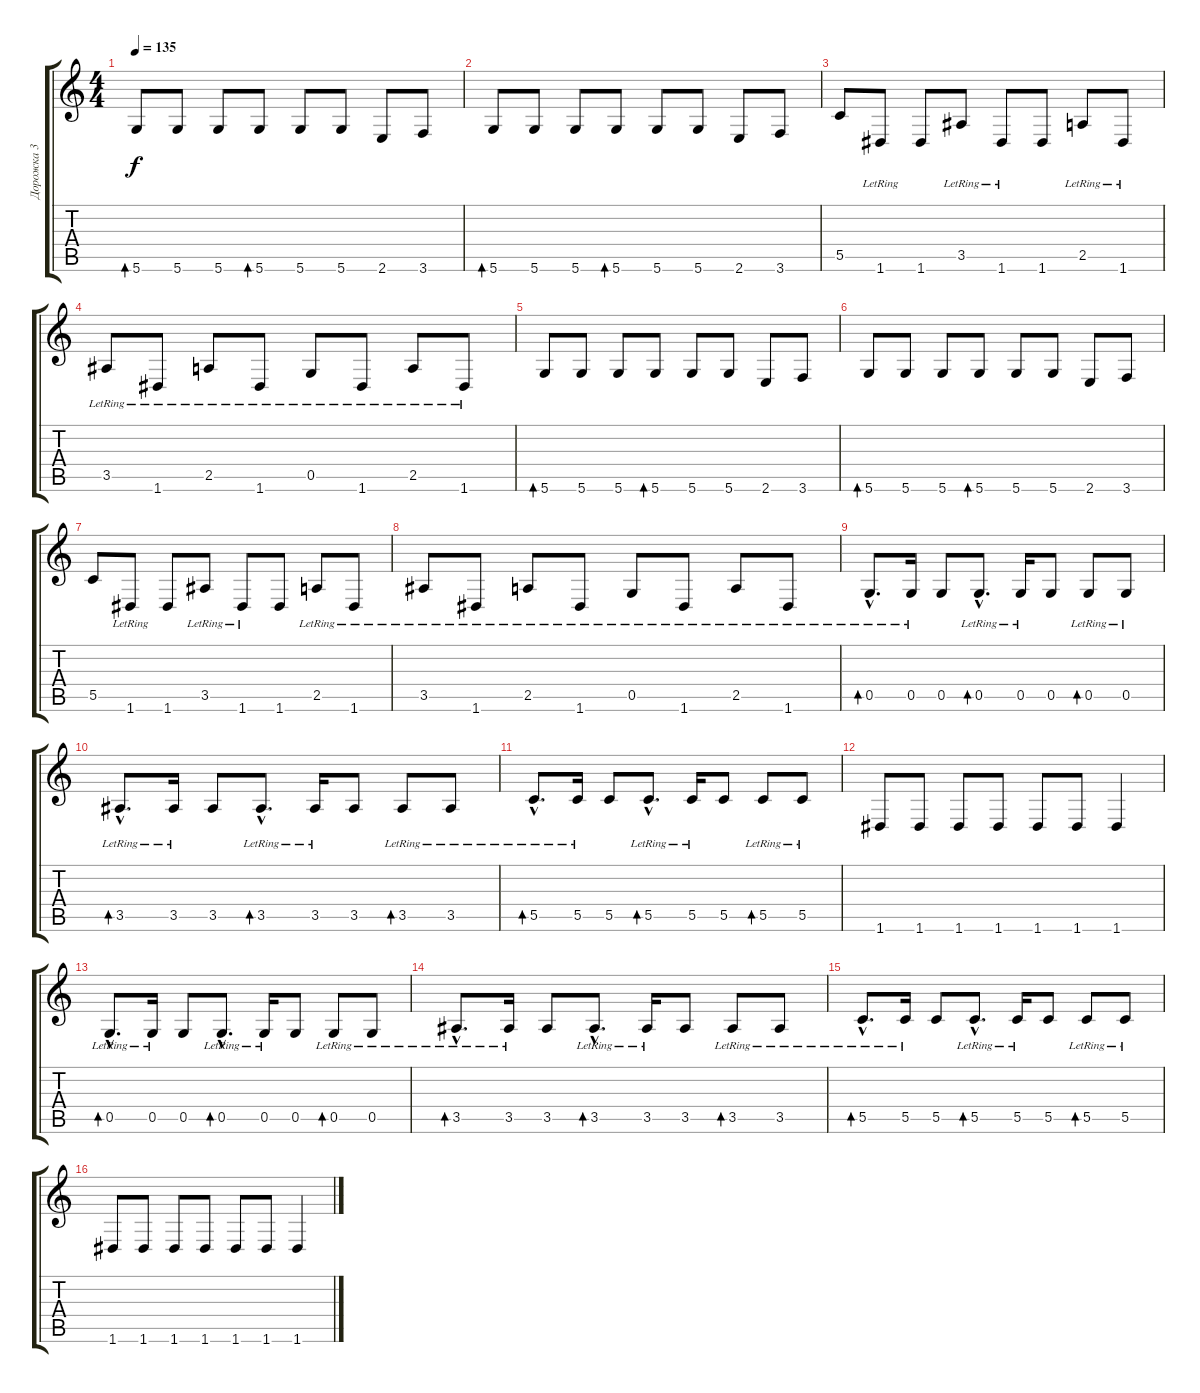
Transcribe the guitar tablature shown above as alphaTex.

\track ("Дорожка 3" "Дорожка 3") {instrument acousticbass}
\staff {score tabs}
\tuning (D4 A3 F3 C3 G2 D2) {hide}
\ts (4 4)
\tempo 135
\clef g2
\ks c
5.6.8{bd 60 dy f instrument acousticbass} 5.6.8 5.6.8 5.6.8{bd 60} 5.6.8 5.6.8 2.6.8 3.6.8 |
5.6.8{bd 60} 5.6.8 5.6.8 5.6.8{bd 60} 5.6.8 5.6.8 2.6.8 3.6.8 |
5.5.8 1.6{lr}.8 1.6.8 3.5{lr}.8 1.6{lr}.8 1.6.8 2.5{lr}.8 1.6{lr}.8 |
3.5{lr}.8 1.6{lr}.8 2.5{lr}.8 1.6{lr}.8 0.5{lr}.8 1.6{lr}.8 2.5{lr}.8 1.6{lr}.8 |
5.6.8{bd 60} 5.6.8 5.6.8 5.6.8{bd 60} 5.6.8 5.6.8 2.6.8 3.6.8 |
5.6.8{bd 60} 5.6.8 5.6.8 5.6.8{bd 60} 5.6.8 5.6.8 2.6.8 3.6.8 |
5.5.8 1.6{lr}.8 1.6.8 3.5{lr}.8 1.6{lr}.8 1.6.8 2.5{lr}.8 1.6{lr}.8 |
3.5{lr}.8 1.6{lr}.8 2.5{lr}.8 1.6{lr}.8 0.5{lr}.8 1.6{lr}.8 2.5{lr}.8 1.6{lr}.8 |
0.5{hac lr}.8{d bd 60} 0.5{lr}.16 0.5.8 0.5{hac lr}.8{d bd 60} 0.5{lr}.16 0.5.8 0.5{lr}.8{bd 60} 0.5{lr}.8 |
3.5{hac lr}.8{d bd 60} 3.5{lr}.16 3.5.8 3.5{hac lr}.8{d bd 60} 3.5{lr}.16 3.5.8 3.5{lr}.8{bd 60} 3.5{lr}.8 |
5.5{hac lr}.8{d bd 60} 5.5{lr}.16 5.5.8 5.5{hac lr}.8{d bd 60} 5.5{lr}.16 5.5.8 5.5{lr}.8{bd 60} 5.5{lr}.8 |
1.6.8 1.6.8 1.6.8 1.6.8 1.6.8 1.6.8 1.6.4 |
0.5{hac lr}.8{d bd 60} 0.5{lr}.16 0.5.8 0.5{hac lr}.8{d bd 60} 0.5{lr}.16 0.5.8 0.5{lr}.8{bd 60} 0.5{lr}.8 |
3.5{hac lr}.8{d bd 60} 3.5{lr}.16 3.5.8 3.5{hac lr}.8{d bd 60} 3.5{lr}.16 3.5.8 3.5{lr}.8{bd 60} 3.5{lr}.8 |
5.5{hac lr}.8{d bd 60} 5.5{lr}.16 5.5.8 5.5{hac lr}.8{d bd 60} 5.5{lr}.16 5.5.8 5.5{lr}.8{bd 60} 5.5{lr}.8 |
1.6.8 1.6.8 1.6.8 1.6.8 1.6.8 1.6.8 1.6.4
